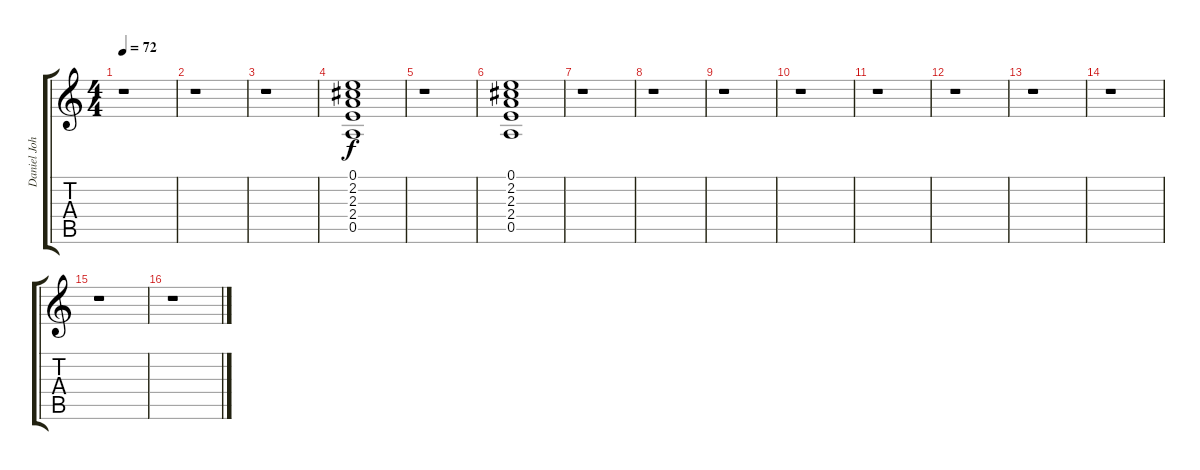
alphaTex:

\track ("Daniel Johns (Gtr3 clean)" "Daniel Joh") {instrument electricguitarclean}
\staff {score tabs}
\tuning (E4 B3 G3 D3 A2 E2) {hide}
\ts (4 4)
\tempo 72
\clef g2
\ks c
r.1{dy f} |
r.1 |
r.1 |
(0.1 2.2 2.3 2.4 0.5).1 |
r.1 |
(0.1 2.2 2.3 2.4 0.5).1 |
r.1 |
r.1 |
r.1 |
r.1 |
r.1 |
r.1 |
r.1 |
r.1 |
r.1 |
r.1
